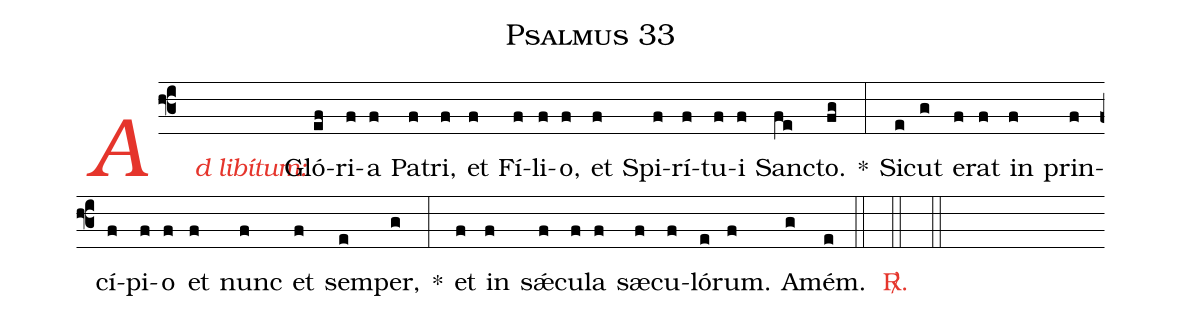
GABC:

name: Psalmus 33;
%%
(f3)

<nlba><c><i>Ad libítum:</i></c>() Gló</nlba>(ef)ri(f)a(f) Pa(f)tri,(f) et(f) Fí(f)li(f)o,(f) et(f) Spi(f)rí(f)tu(f)i(f) Sanc(fe)to.(fg) *(:) Sic(e)ut(g) e(f)rat(f) in(f) prin(f)cí(f)pi(f)o(f) et(f) nunc(f) et(f) sem(e)per,(g) *(:) et(f) in(f) sǽ(f)cu(f)la(f) sæ(f)cu(f)ló(e)rum.(f) A(g)mém.(e)

(::)

<c><sp>R/</sp>.</c>(::)

(::)
